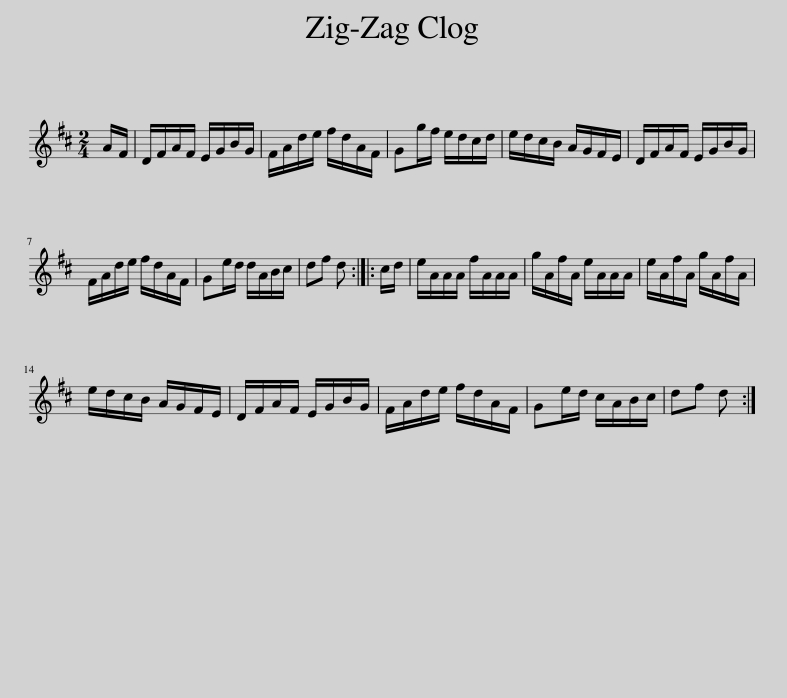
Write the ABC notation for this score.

X:1
L:1/8
M:2/4
I:linebreak $
K:D
V:1 treble
V:1
 A/F/ | D/F/A/F/ E/G/B/G/ | F/A/d/e/ f/d/A/F/ | Gg/f/ e/d/c/d/ | e/d/c/B/ A/G/F/E/ | %5
 D/F/A/F/ E/G/B/G/ |$ F/A/d/e/ f/d/A/F/ | Ge/d/ d/A/B/c/ | df d :: c/d/ | %10
 e/A/A/A/ f/A/A/A/ | g/A/f/A/ e/A/A/A/ | e/A/f/A/ g/A/f/A/ |$ e/d/c/B/ A/G/F/E/ | D/F/A/F/ E/G/B/G/ | %15
 F/A/d/e/ f/d/A/F/ | Ge/d/ c/A/B/c/ | df d :| %18
